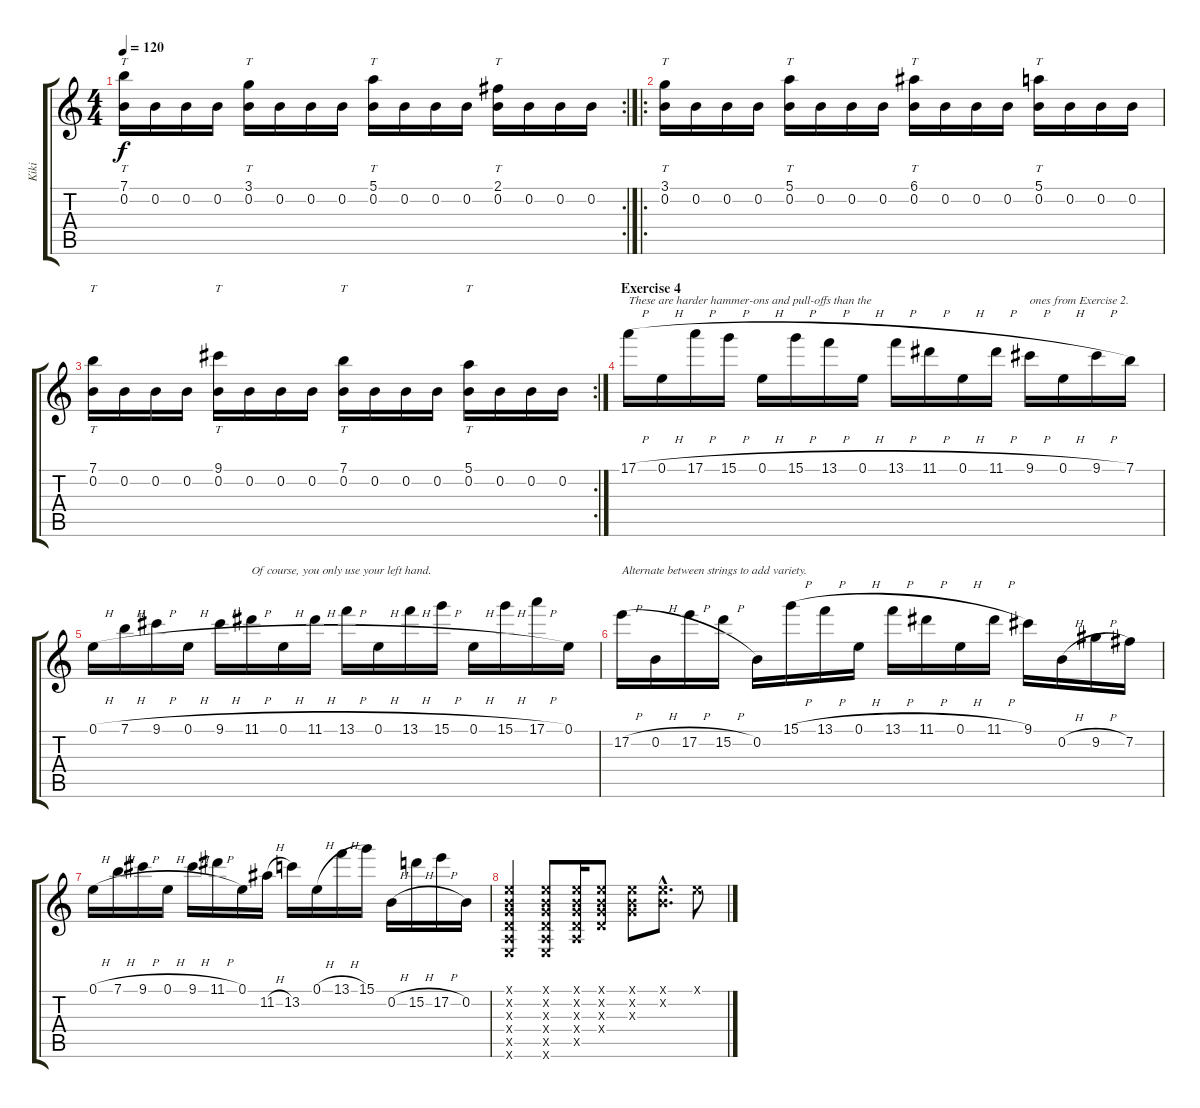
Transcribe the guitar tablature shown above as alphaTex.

\track ("Kiki" "Kiki") {instrument distortionguitar}
\staff {score tabs}
\tuning (E4 B3 G3 D3 A2 E2) {hide}
\rc 2
\ts (4 4)
\tempo 120
\clef g2
\ks c
(7.1 0.2).16{tt dy f} 0.2.16 0.2.16 0.2.16 (3.1 0.2).16{tt} 0.2.16 0.2.16 0.2.16 (5.1 0.2).16{tt} 0.2.16 0.2.16 0.2.16 (2.1 0.2).16{tt} 0.2.16 0.2.16 0.2.16 |
\ro
(3.1 0.2).16{tt} 0.2.16 0.2.16 0.2.16 (5.1 0.2).16{tt} 0.2.16 0.2.16 0.2.16 (6.1 0.2).16{tt} 0.2.16 0.2.16 0.2.16 (5.1 0.2).16{tt} 0.2.16 0.2.16 0.2.16 |
\rc 2
(7.1 0.2).16{tt} 0.2.16 0.2.16 0.2.16 (9.1 0.2).16{tt} 0.2.16 0.2.16 0.2.16 (7.1 0.2).16{tt} 0.2.16 0.2.16 0.2.16 (5.1 0.2).16{tt} 0.2.16 0.2.16 0.2.16 |
\section ("" "Exercise 4")
17.1{h}.16{txt "These are harder hammer-ons and pull-offs than the"} 0.1{h}.16 17.1{h}.16 15.1{h}.16 0.1{h}.16 15.1{h}.16 13.1{h}.16 0.1{h}.16 13.1{h}.16 11.1{h}.16 0.1{h}.16 11.1{h}.16 9.1{h}.16{txt "ones from Exercise 2."} 0.1{h}.16 9.1{h}.16 7.1.16 |
0.1{h}.16 7.1{h}.16 9.1{h}.16 0.1{h}.16 9.1{h}.16 11.1{h}.16{txt "Of course, you only use your left hand."} 0.1{h}.16 11.1{h}.16 13.1{h}.16 0.1{h}.16 13.1{h}.16 15.1{h}.16 0.1{h}.16 15.1{h}.16 17.1{h}.16 0.1.16 |
17.2{h}.16{txt "Alternate between strings to add variety."} 0.2{h}.16 17.2{h}.16 15.2{h}.16 0.2.16 15.1{h}.16 13.1{h}.16 0.1{h}.16 13.1{h}.16 11.1{h}.16 0.1{h}.16 11.1{h}.16 9.1.16 0.2{h}.16 9.2{h}.16 7.2.16 |
0.1{h}.16 7.1{h}.16 9.1{h}.16 0.1{h}.16 9.1{h}.16 11.1{h}.16 0.1.16 11.2{h}.16 13.2.16 0.1{h}.16 13.1{h}.16 15.1.16 0.2{h}.16 15.2{h}.16 17.2{h}.16 0.2.16 |
(0.1{x} 0.2{x} 0.3{x} 0.4{x} 0.5{x} 0.6{x}).4 (0.1{x} 0.2{x} 0.3{x} 0.4{x} 0.5{x} 0.6{x}).8 (0.1{x} 0.2{x} 0.3{x} 0.4{x} 0.5{x}).16 (0.1{x} 0.2{x} 0.3{x} 0.4{x}).8 (0.1{x} 0.2{x} 0.3{x}).8 (0.1{hac x} 0.2{hac x}).8{d} 0.1{x}.8
